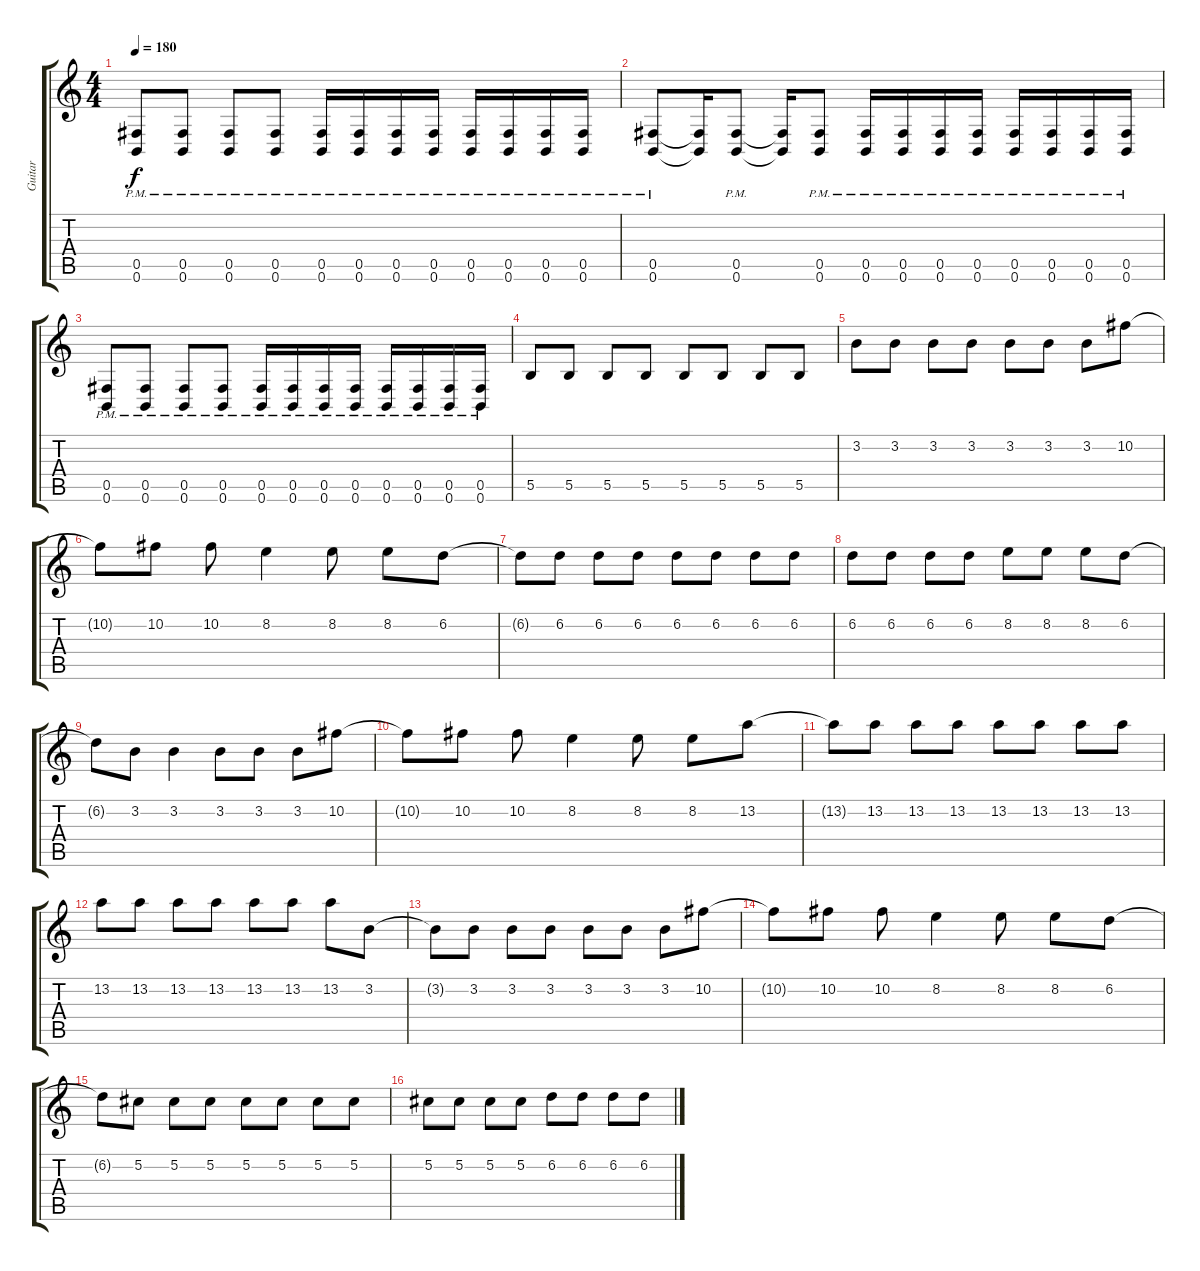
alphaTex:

\track ("Guitar" "Guitar") {instrument distortionguitar}
\staff {score tabs}
\tuning (Db4 Ab3 E3 B2 Gb2 B1) {hide}
\ts (4 4)
\tempo 180
\clef g2
\ks c
(0.5{pm} 0.6{pm}).8{dy f} (0.5{pm} 0.6{pm}).8 (0.5{pm} 0.6{pm}).8 (0.5{pm} 0.6{pm}).8 (0.5{pm} 0.6{pm}).16 (0.5{pm} 0.6{pm}).16 (0.5{pm} 0.6{pm}).16 (0.5{pm} 0.6{pm}).16 (0.5{pm} 0.6{pm}).16 (0.5{pm} 0.6{pm}).16 (0.5{pm} 0.6{pm}).16 (0.5{pm} 0.6{pm}).16 |
(0.5{pm} 0.6{pm}).8 (0.5{t} 0.6{t}).16 (0.5{pm} 0.6{pm}).8 (0.5{t} 0.6{t}).16 (0.5{pm} 0.6{pm}).8 (0.5{pm} 0.6{pm}).16 (0.5{pm} 0.6{pm}).16 (0.5{pm} 0.6{pm}).16 (0.5{pm} 0.6{pm}).16 (0.5{pm} 0.6{pm}).16 (0.5{pm} 0.6{pm}).16 (0.5{pm} 0.6{pm}).16 (0.5{pm} 0.6{pm}).16 |
(0.5{pm} 0.6{pm}).8 (0.5{pm} 0.6{pm}).8 (0.5{pm} 0.6{pm}).8 (0.5{pm} 0.6{pm}).8 (0.5{pm} 0.6{pm}).16 (0.5{pm} 0.6{pm}).16 (0.5{pm} 0.6{pm}).16 (0.5{pm} 0.6{pm}).16 (0.5{pm} 0.6{pm}).16 (0.5{pm} 0.6{pm}).16 (0.5{pm} 0.6{pm}).16 (0.5{pm} 0.6{pm}).16 |
5.5.8 5.5.8 5.5.8 5.5.8 5.5.8 5.5.8 5.5.8 5.5.8 |
3.2.8{volume 11} 3.2.8 3.2.8 3.2.8 3.2.8 3.2.8 3.2.8 10.2.8 |
10.2{t}.8 10.2.8 10.2.8 8.2.4 8.2.8 8.2.8 6.2.8 |
6.2{t}.8 6.2.8 6.2.8 6.2.8 6.2.8 6.2.8 6.2.8 6.2.8 |
6.2.8 6.2.8 6.2.8 6.2.8 8.2.8 8.2.8 8.2.8 6.2.8 |
6.2{t}.8 3.2.8 3.2.4 3.2.8 3.2.8 3.2.8 10.2.8 |
10.2{t}.8 10.2.8 10.2.8 8.2.4 8.2.8 8.2.8 13.2.8 |
13.2{t}.8 13.2.8 13.2.8 13.2.8 13.2.8 13.2.8 13.2.8 13.2.8 |
13.2.8 13.2.8 13.2.8 13.2.8 13.2.8 13.2.8 13.2.8 3.2.8 |
3.2{t}.8 3.2.8 3.2.8 3.2.8 3.2.8 3.2.8 3.2.8 10.2.8 |
10.2{t}.8 10.2.8 10.2.8 8.2.4 8.2.8 8.2.8 6.2.8 |
6.2{t}.8 5.2.8 5.2.8 5.2.8 5.2.8 5.2.8 5.2.8 5.2.8 |
5.2.8 5.2.8 5.2.8 5.2.8 6.2.8 6.2.8 6.2.8 6.2.8
